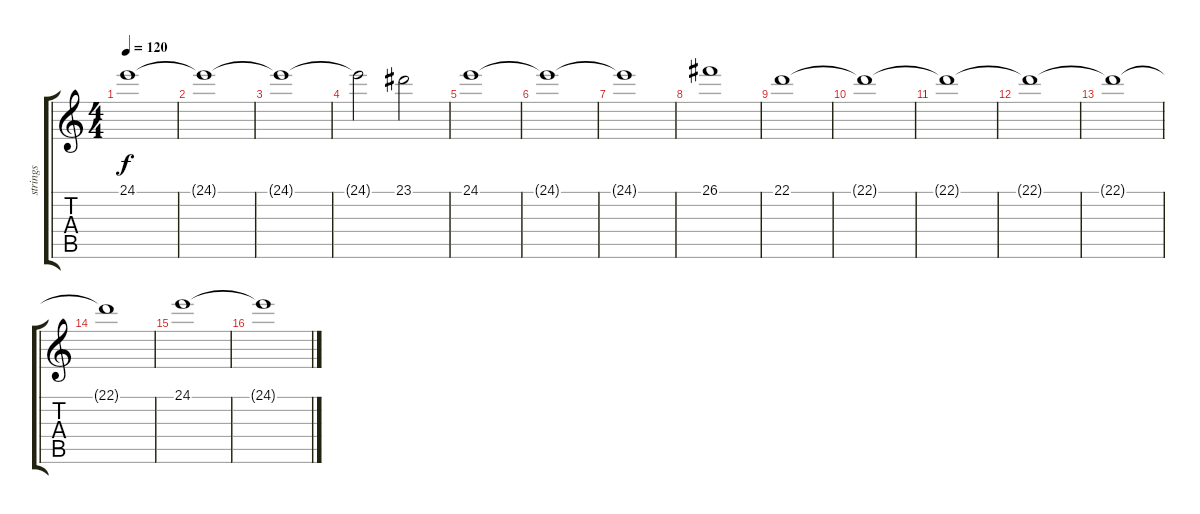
\track ("strings" "strings") {instrument stringensemble1}
\staff {score tabs}
\tuning (E4 B3 G3 D3 A2 E2) {hide}
\ts (4 4)
\tempo 120
\clef g2
\ks c
24.1.1{dy f} |
24.1{t}.1 |
24.1{t}.1 |
24.1{t}.2 23.1.2 |
24.1.1 |
24.1{t}.1 |
24.1{t}.1 |
26.1.1 |
22.1.1 |
22.1{t}.1 |
22.1{t}.1 |
22.1{t}.1 |
22.1{t}.1 |
22.1{t}.1 |
24.1.1 |
24.1{t}.1
